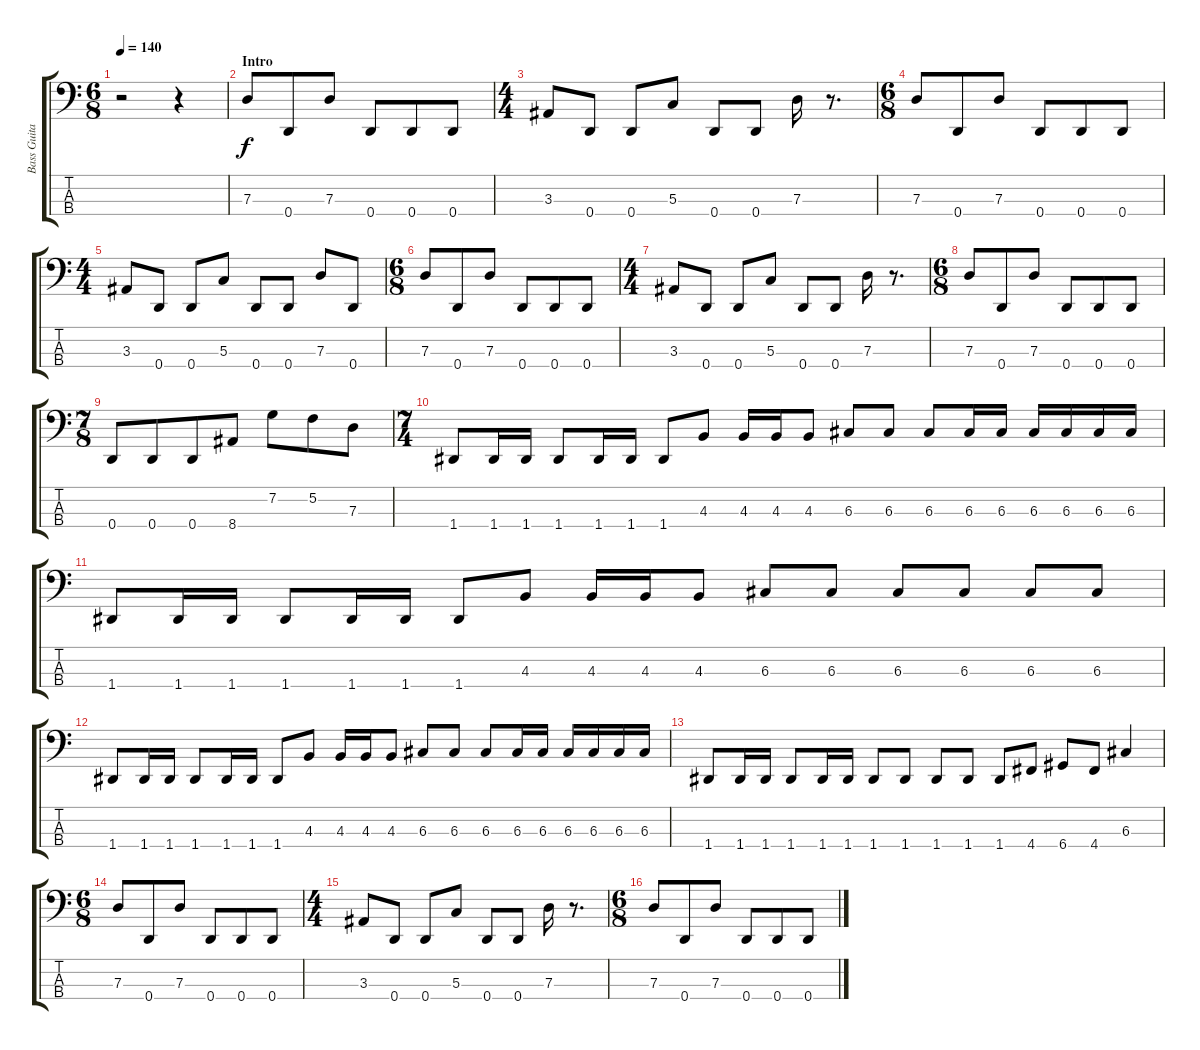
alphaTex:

\track ("Bass Guitar" "Bass Guita") {instrument electricbasspick}
\staff {score tabs}
\tuning (F2 C2 G1 D1) {hide}
\ts (6 8)
\tempo 140
\clef f4
\ks c
r.2{dy f instrument electricbasspick} r.4 |
\section ("" "Intro")
7.3.8 0.4.8 7.3.8 0.4.8 0.4.8 0.4.8 |
\ts (4 4)
3.3.8 0.4.8 0.4.8 5.3.8 0.4.8 0.4.8 7.3.16 r.8{d} |
\ts (6 8)
7.3.8 0.4.8 7.3.8 0.4.8 0.4.8 0.4.8 |
\ts (4 4)
3.3.8 0.4.8 0.4.8 5.3.8 0.4.8 0.4.8 7.3.8 0.4.8 |
\ts (6 8)
7.3.8 0.4.8 7.3.8 0.4.8 0.4.8 0.4.8 |
\ts (4 4)
3.3.8 0.4.8 0.4.8 5.3.8 0.4.8 0.4.8 7.3.16 r.8{d} |
\ts (6 8)
7.3.8 0.4.8 7.3.8 0.4.8 0.4.8 0.4.8 |
\ts (7 8)
0.4.8 0.4.8 0.4.8 8.4.8 7.2.8 5.2.8 7.3.8 |
\ts (7 4)
1.4.8 1.4.16 1.4.16 1.4.8 1.4.16 1.4.16 1.4.8 4.3.8 4.3.16 4.3.16 4.3.8 6.3.8 6.3.8 6.3.8 6.3.16 6.3.16 6.3.16 6.3.16 6.3.16 6.3.16 |
1.4.8 1.4.16 1.4.16 1.4.8 1.4.16 1.4.16 1.4.8 4.3.8 4.3.16 4.3.16 4.3.8 6.3.8 6.3.8 6.3.8 6.3.8 6.3.8 6.3.8 |
1.4.8 1.4.16 1.4.16 1.4.8 1.4.16 1.4.16 1.4.8 4.3.8 4.3.16 4.3.16 4.3.8 6.3.8 6.3.8 6.3.8 6.3.16 6.3.16 6.3.16 6.3.16 6.3.16 6.3.16 |
1.4.8 1.4.16 1.4.16 1.4.8 1.4.16 1.4.16 1.4.8 1.4.8 1.4.8 1.4.8 1.4.8 4.4.8 6.4.8 4.4.8 6.3.4 |
\ts (6 8)
7.3.8 0.4.8 7.3.8 0.4.8 0.4.8 0.4.8 |
\ts (4 4)
3.3.8 0.4.8 0.4.8 5.3.8 0.4.8 0.4.8 7.3.16 r.8{d} |
\ts (6 8)
7.3.8 0.4.8 7.3.8 0.4.8 0.4.8 0.4.8
